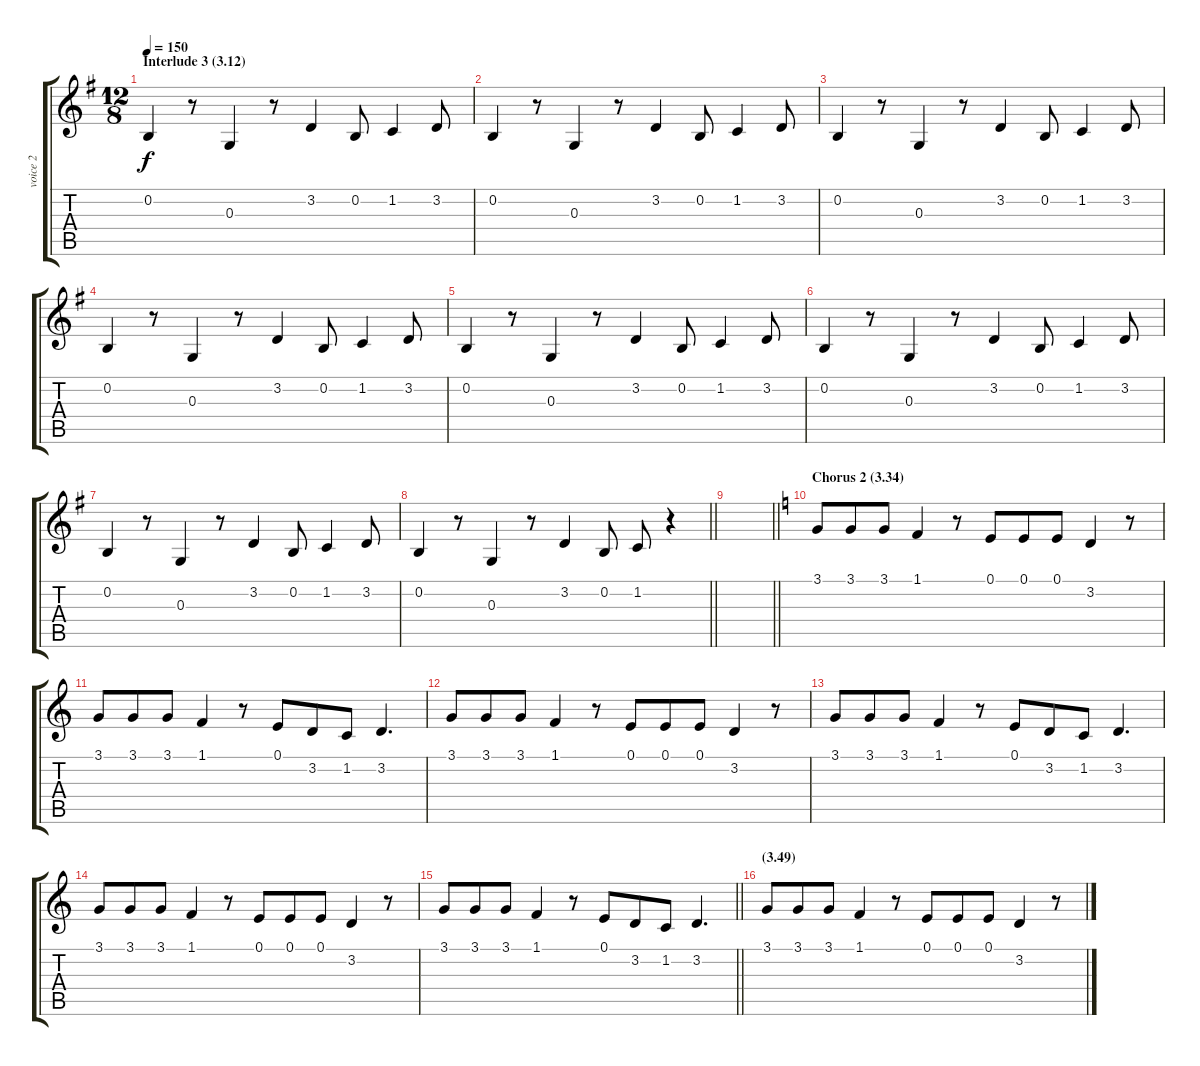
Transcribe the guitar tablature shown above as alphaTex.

\track ("voice 2" "voice 2") {instrument clarinet}
\staff {score tabs}
\tuning (E4 B3 G3 D3 A2 E2) {hide}
\ts (12 8)
\section ("" "Interlude 3 (3.12)")
\tempo 150
\clef g2
\ks g
0.2.4{dy f} r.8 0.3.4 r.8 3.2.4 0.2.8 1.2.4 3.2.8 |
0.2.4 r.8 0.3.4 r.8 3.2.4 0.2.8 1.2.4 3.2.8 |
0.2.4 r.8 0.3.4 r.8 3.2.4 0.2.8 1.2.4 3.2.8 |
0.2.4 r.8 0.3.4 r.8 3.2.4 0.2.8 1.2.4 3.2.8 |
0.2.4 r.8 0.3.4 r.8 3.2.4 0.2.8 1.2.4 3.2.8 |
0.2.4 r.8 0.3.4 r.8 3.2.4 0.2.8 1.2.4 3.2.8 |
0.2.4 r.8 0.3.4 r.8 3.2.4 0.2.8 1.2.4 3.2.8 |
\barLineRight lightlight
0.2.4 r.8 0.3.4 r.8 3.2.4 0.2.8 1.2.8 r.4 |
\barLineRight lightlight
|
\section ("" "Chorus 2 (3.34)")
\ks c
3.1.8 3.1.8 3.1.8 1.1.4 r.8 0.1.8 0.1.8 0.1.8 3.2.4 r.8 |
3.1.8 3.1.8 3.1.8 1.1.4 r.8 0.1.8 3.2.8 1.2.8 3.2.4{d} |
3.1.8 3.1.8 3.1.8 1.1.4 r.8 0.1.8 0.1.8 0.1.8 3.2.4 r.8 |
3.1.8 3.1.8 3.1.8 1.1.4 r.8 0.1.8 3.2.8 1.2.8 3.2.4{d} |
3.1.8 3.1.8 3.1.8 1.1.4 r.8 0.1.8 0.1.8 0.1.8 3.2.4 r.8 |
\barLineRight lightlight
3.1.8 3.1.8 3.1.8 1.1.4 r.8 0.1.8 3.2.8 1.2.8 3.2.4{d} |
\section ("" "(3.49)")
3.1.8 3.1.8 3.1.8 1.1.4 r.8 0.1.8 0.1.8 0.1.8 3.2.4 r.8
